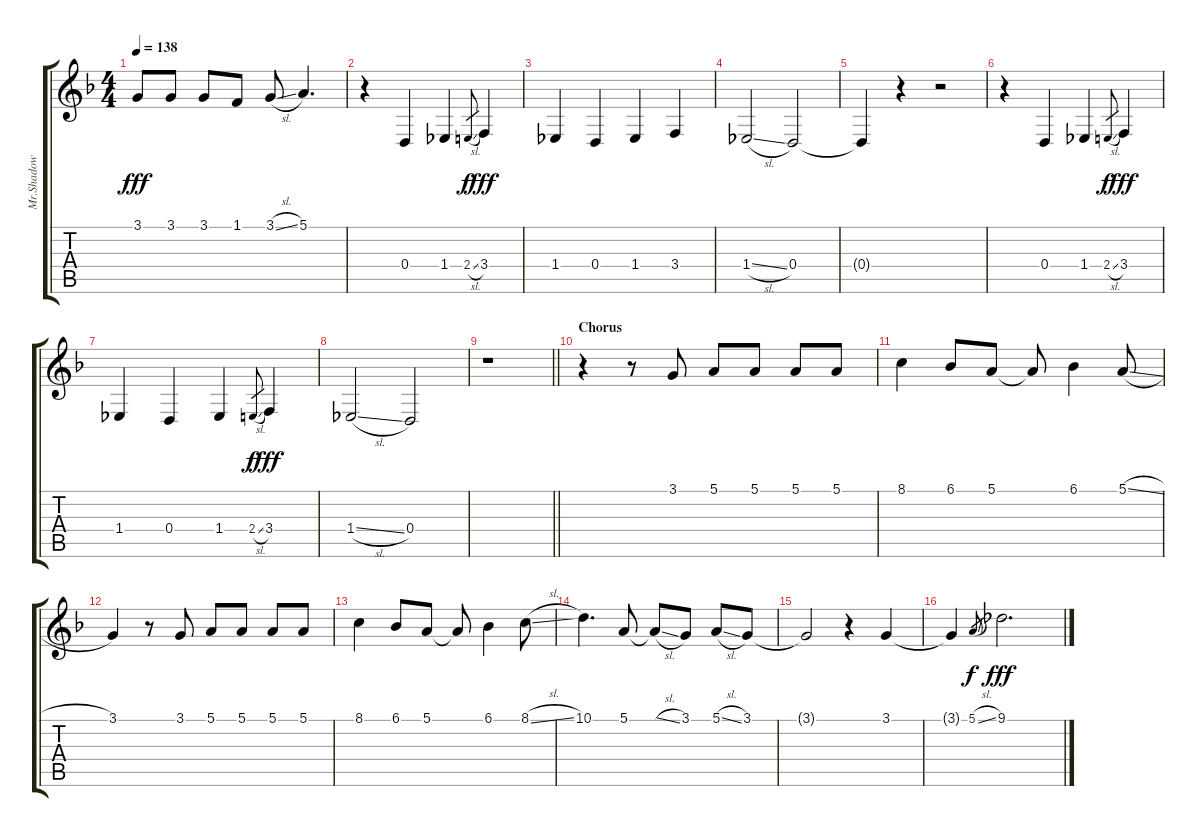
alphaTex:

\track ("Mr.Shadow [Vocal]" "Mr.Shadow ") {instrument tenorsax}
\staff {score tabs}
\tuning (E4 B3 G3 D3 A2 D2) {hide}
\ts (4 4)
\tempo 138
\clef g2
\ks f
3.1.8{dy fff} 3.1.8 3.1.8 1.1.8 3.1{sl}.8 5.1.4{d} |
r.4 0.4.4 1.4.4 2.4{sl}.8{gr dy f} 3.4.4{dy fff} |
1.4.4 0.4.4 1.4.4 3.4.4 |
1.4{sl}.2 0.4.2 |
0.4{t}.4 r.4 r.2 |
r.4 0.4.4 1.4.4 2.4{sl}.8{gr dy f} 3.4.4{dy fff} |
1.4.4 0.4.4 1.4.4 2.4{sl}.8{gr dy f} 3.4.4{dy fff} |
1.4{sl}.2 0.4.2 |
\barLineRight lightlight
r.1 |
\section ("" "Chorus")
r.4 r.8 3.1.8 5.1.8 5.1.8 5.1.8 5.1.8 |
8.1.4 6.1.8 5.1.8 5.1{t}.8 6.1.4 5.1{sl}.8 |
3.1.4 r.8 3.1.8 5.1.8 5.1.8 5.1.8 5.1.8 |
8.1.4 6.1.8 5.1.8 5.1{t}.8 6.1.4 8.1{sl}.8 |
10.1.4{d} 5.1.8 5.1{sl t}.8 3.1.8 5.1{sl}.8 3.1.8 |
3.1{t}.2 r.4 3.1.4 |
3.1{t}.4 5.1{sl}.8{gr dy f} 9.1.2{d dy fff}
